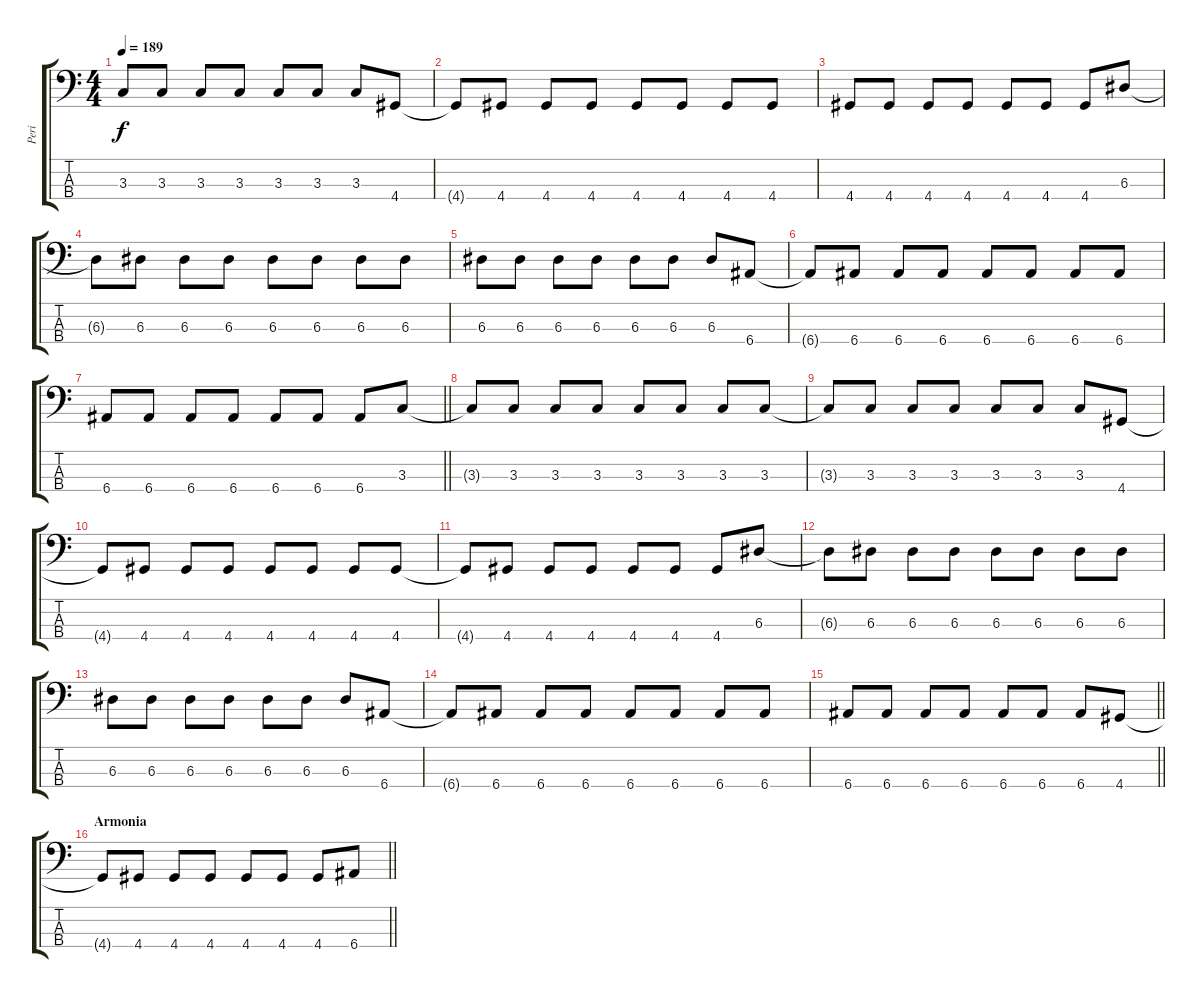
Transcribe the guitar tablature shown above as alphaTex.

\track ("Peri" "Peri") {instrument electricbassfinger}
\staff {score tabs}
\tuning (G2 D2 A1 E1) {hide}
\ts (4 4)
\tempo 189
\clef f4
\ks c
3.3.8{dy f} 3.3.8 3.3.8 3.3.8 3.3.8 3.3.8 3.3.8 4.4.8 |
4.4{t}.8 4.4.8 4.4.8 4.4.8 4.4.8 4.4.8 4.4.8 4.4.8 |
4.4.8 4.4.8 4.4.8 4.4.8 4.4.8 4.4.8 4.4.8 6.3.8 |
6.3{t}.8 6.3.8 6.3.8 6.3.8 6.3.8 6.3.8 6.3.8 6.3.8 |
6.3.8 6.3.8 6.3.8 6.3.8 6.3.8 6.3.8 6.3.8 6.4.8 |
6.4{t}.8 6.4.8 6.4.8 6.4.8 6.4.8 6.4.8 6.4.8 6.4.8 |
\barLineRight lightlight
6.4.8 6.4.8 6.4.8 6.4.8 6.4.8 6.4.8 6.4.8 3.3.8 |
3.3{t}.8 3.3.8 3.3.8 3.3.8 3.3.8 3.3.8 3.3.8 3.3.8 |
3.3{t}.8 3.3.8 3.3.8 3.3.8 3.3.8 3.3.8 3.3.8 4.4.8 |
4.4{t}.8 4.4.8 4.4.8 4.4.8 4.4.8 4.4.8 4.4.8 4.4.8 |
4.4{t}.8 4.4.8 4.4.8 4.4.8 4.4.8 4.4.8 4.4.8 6.3.8 |
6.3{t}.8 6.3.8 6.3.8 6.3.8 6.3.8 6.3.8 6.3.8 6.3.8 |
6.3.8 6.3.8 6.3.8 6.3.8 6.3.8 6.3.8 6.3.8 6.4.8 |
6.4{t}.8 6.4.8 6.4.8 6.4.8 6.4.8 6.4.8 6.4.8 6.4.8 |
\barLineRight lightlight
6.4.8 6.4.8 6.4.8 6.4.8 6.4.8 6.4.8 6.4.8 4.4.8 |
\section ("" "Armonia")
\barLineRight lightlight
4.4{t}.8 4.4.8 4.4.8 4.4.8 4.4.8 4.4.8 4.4.8 6.4.8
